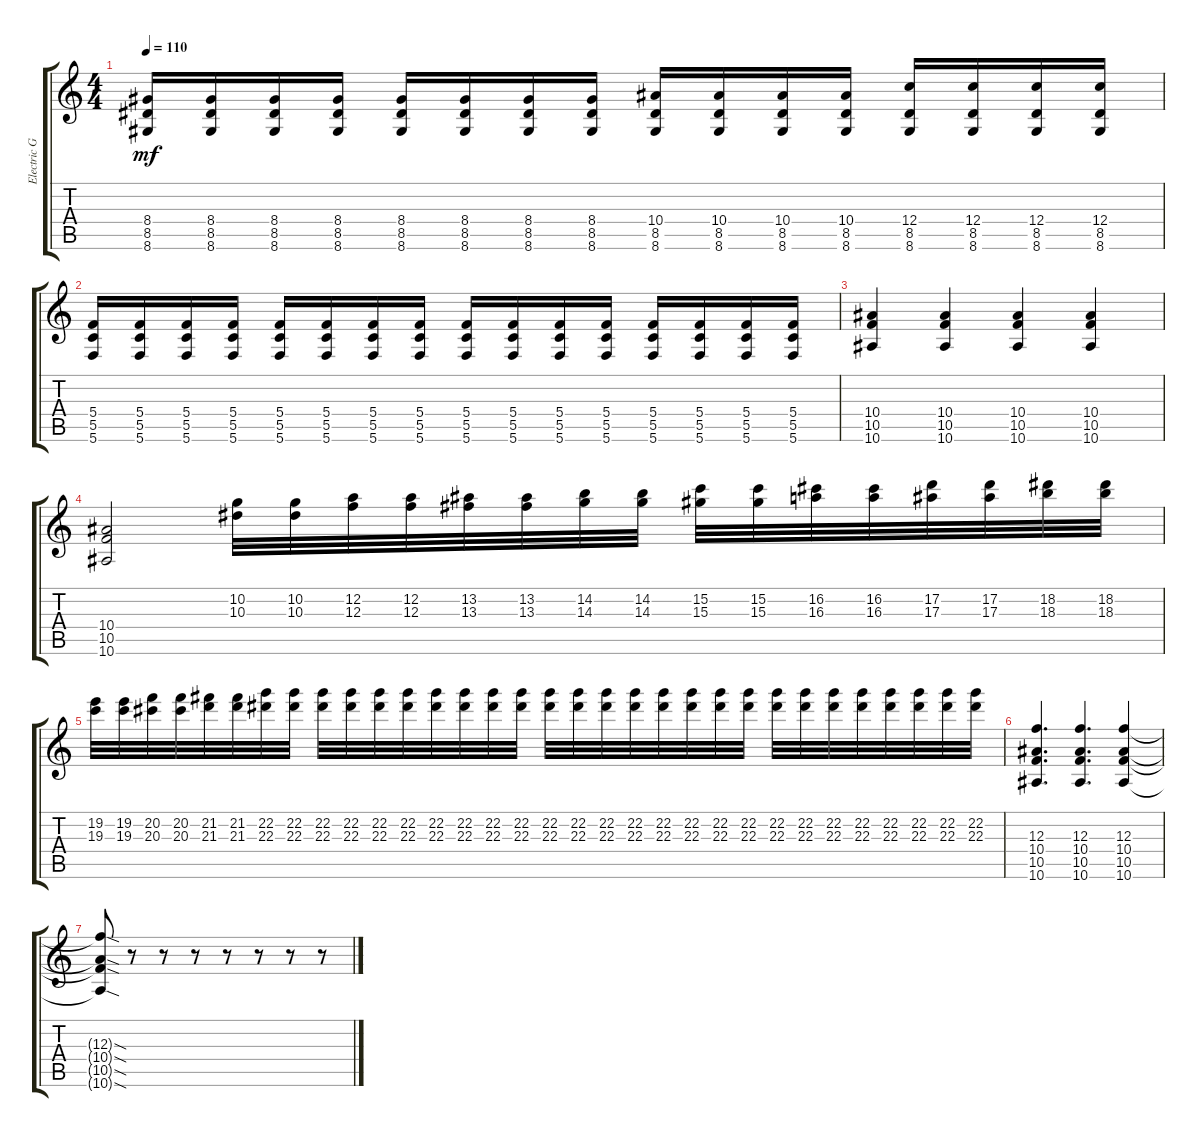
\track ("Electric Guitar" "Electric G") {instrument distortionguitar}
\staff {score tabs}
\tuning (D4 A3 F3 C3 G2 C2) {hide}
\ts (4 4)
\tempo 110
\clef g2
\ks c
(8.4 8.5 8.6).16{dy mf} (8.4 8.5 8.6).16 (8.4 8.5 8.6).16 (8.4 8.5 8.6).16 (8.4 8.5 8.6).16 (8.4 8.5 8.6).16 (8.4 8.5 8.6).16 (8.4 8.5 8.6).16 (10.4 8.5 8.6).16 (10.4 8.5 8.6).16 (10.4 8.5 8.6).16 (10.4 8.5 8.6).16 (12.4 8.5 8.6).16 (12.4 8.5 8.6).16 (12.4 8.5 8.6).16 (12.4 8.5 8.6).16 |
(5.4 5.5 5.6).16 (5.4 5.5 5.6).16 (5.4 5.5 5.6).16 (5.4 5.5 5.6).16 (5.4 5.5 5.6).16 (5.4 5.5 5.6).16 (5.4 5.5 5.6).16 (5.4 5.5 5.6).16 (5.4 5.5 5.6).16 (5.4 5.5 5.6).16 (5.4 5.5 5.6).16 (5.4 5.5 5.6).16 (5.4 5.5 5.6).16 (5.4 5.5 5.6).16 (5.4 5.5 5.6).16 (5.4 5.5 5.6).16 |
(10.4 10.5 10.6).4 (10.4 10.5 10.6).4 (10.4 10.5 10.6).4 (10.4 10.5 10.6).4 |
(10.4 10.5 10.6).2 (10.2 10.3).32 (10.2 10.3).32 (12.2 12.3).32 (12.2 12.3).32 (13.2 13.3).32 (13.2 13.3).32 (14.2 14.3).32 (14.2 14.3).32 (15.2 15.3).32 (15.2 15.3).32 (16.2 16.3).32 (16.2 16.3).32 (17.2 17.3).32 (17.2 17.3).32 (18.2 18.3).32 (18.2 18.3).32 |
(19.2 19.3).32 (19.2 19.3).32 (20.2 20.3).32 (20.2 20.3).32 (21.2 21.3).32 (21.2 21.3).32 (22.2 22.3).32 (22.2 22.3).32 (22.2 22.3).32 (22.2 22.3).32 (22.2 22.3).32 (22.2 22.3).32 (22.2 22.3).32 (22.2 22.3).32 (22.2 22.3).32 (22.2 22.3).32 (22.2 22.3).32 (22.2 22.3).32 (22.2 22.3).32 (22.2 22.3).32 (22.2 22.3).32 (22.2 22.3).32 (22.2 22.3).32 (22.2 22.3).32 (22.2 22.3).32 (22.2 22.3).32 (22.2 22.3).32 (22.2 22.3).32 (22.2 22.3).32 (22.2 22.3).32 (22.2 22.3).32 (22.2 22.3).32 |
(12.3 10.4 10.5 10.6).4{d} (12.3 10.4 10.5 10.6).4{d} (12.3 10.4 10.5 10.6).4 |
(12.3{sod t} 10.4{sod t} 10.5{sod t} 10.6{sod t}).8 r.8 r.8 r.8 r.8 r.8 r.8 r.8
